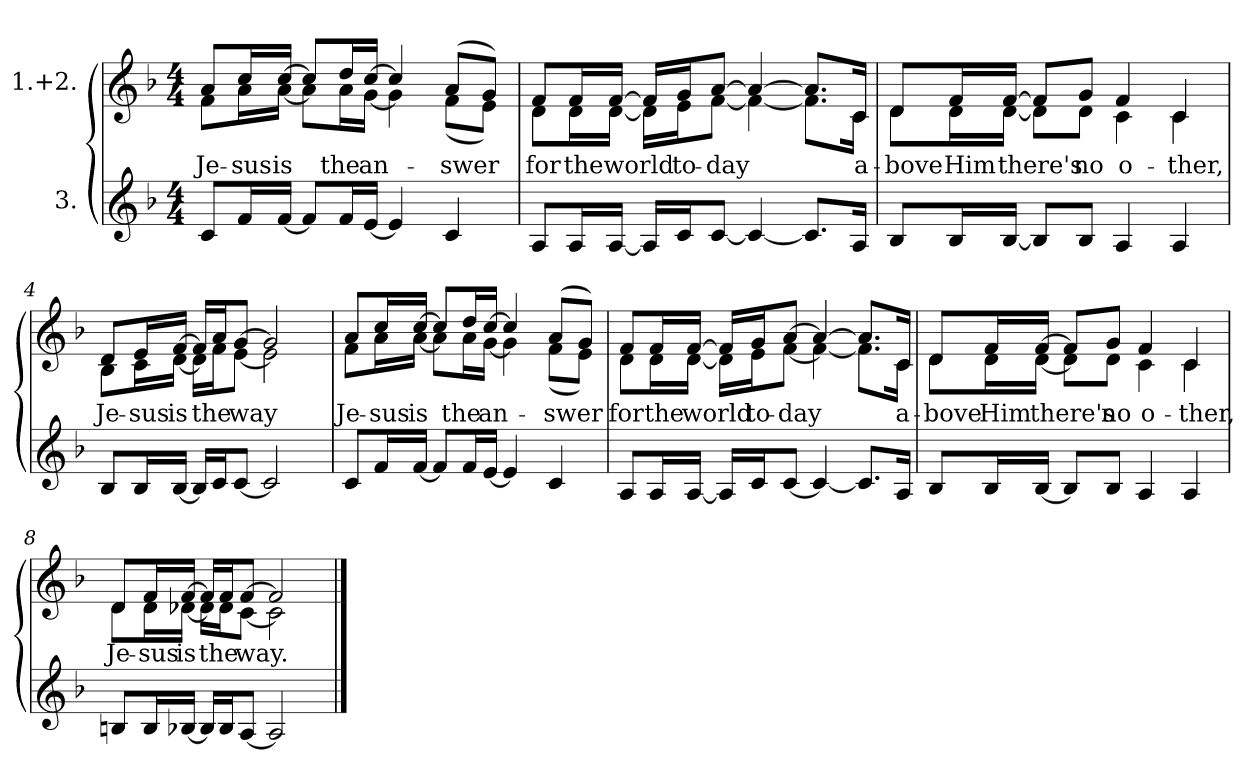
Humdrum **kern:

**kern	**kern	**text
*part2	*part1	*part1
*staff2	*staff1	*staff1
*I"3.	*I"1.+2.	*
*clefG2	*clefG2	*
*k[b-]	*k[b-]	*
*M4/4	*M4/4	*
=1	=1	=1
!	!	!LO:LY:b
*	*^	*
8c/L	8a/L	8f\L	Je-
!	!	!	!LO:LY:b
16f/L	16cc/L	16a\L	-sus
!	!	!	!LO:LY:b
[16f/JJ	[16cc/JJ	[16a\JJ	is
8f/L]	8cc/L]	8a\L]	.
!	!	!	!LO:LY:b
16f/L	16dd/L	16a\L	the
!	!	!	!LO:LY:b
[16e/JJ	[16cc/JJ	[16g\JJ	an-
4e/]	4cc/]	4g\]	.
!	!	!	!LO:LY:b
4c/	(>8a/L	(<8f\L	-swer
.	8g/J)	8e\J)	.
=2	=2	=2	=2
!	!	!	!LO:LY:b
8A/L	8f/L	8d\L	for
!	!	!	!LO:LY:b
16A/L	16f/L	16d\L	the
!	!	!	!LO:LY:b
[16A/JJ	[16f/JJ	[16d\JJ	world
16A/LL]	16f/LL]	16d\LL]	.
!	!	!	!LO:LY:b
16c/J	16g/J	16e\J	to-
!	!	!	!LO:LY:b
[8c/J	[8a/J	[8f\J	-day
4c/_	4a/_	4f\_	.
8.c/L]	8.a/L]	8.f\L]	.
!	!	!	!LO:LY:b
16A/Jk	16c/Jk	16c\Jk	a-
=3	=3	=3	=3
!	!	!	!LO:LY:b
8B-/L	8d/L	8d\L	-bove
!	!	!	!LO:LY:b
16B-/L	16f/L	16d\L	Him
!	!	!	!LO:LY:b
[16B-/JJ	[16f/JJ	[16d\JJ	there's
8B-/L]	8f/L]	8d\L]	.
!	!	!	!LO:LY:b
8B-/J	8g/J	8d\J	no
!	!	!	!LO:LY:b
4A/	4f/	4c\	o-
!	!	!	!LO:LY:b
4A/	4c/	4c\	-ther,
!!LO:LB:g=z	!!
=4	=4	=4	=4
!	!	!	!LO:LY:b
8B-/L	8d/L	8B-\L	Je-
!	!	!	!LO:LY:b
16B-/L	16e/L	16c\L	-sus
!	!	!	!LO:LY:b
[16B-/JJ	[16f/JJ	[16d\JJ	is
16B-/LL]	16f/LL]	16d\LL]	.
!	!	!	!LO:LY:b
16c/J	16a/J	16f\J	the
!	!	!	!LO:LY:b
[8c/J	[8g/J	[8e\J	way
2c/]	2g/]	2e\]	.
=5	=5	=5	=5
!	!	!	!LO:LY:b
8c/L	8a/L	8f\L	Je-
!	!	!	!LO:LY:b
16f/L	16cc/L	16a\L	-sus
!	!	!	!LO:LY:b
[16f/JJ	[16cc/JJ	[16a\JJ	is
8f/L]	8cc/L]	8a\L]	.
!	!	!	!LO:LY:b
16f/L	16dd/L	16a\L	the
!	!	!	!LO:LY:b
[16e/JJ	[16cc/JJ	[16g\JJ	an-
4e/]	4cc/]	4g\]	.
!	!	!	!LO:LY:b
4c/	(>8a/L	(<8f\L	-swer
.	8g/J)	8e\J)	.
=6	=6	=6	=6
!	!	!	!LO:LY:b
8A/L	8f/L	8d\L	for
!	!	!	!LO:LY:b
16A/L	16f/L	16d\L	the
!	!	!	!LO:LY:b
[16A/JJ	[16f/JJ	[16d\JJ	world
16A/LL]	16f/LL]	16d\LL]	.
!	!	!	!LO:LY:b
16c/J	16g/J	16e\J	to-
!	!	!	!LO:LY:b
[8c/J	[8a/J	[8f\J	-day
4c/_	4a/_	4f\_	.
8.c/L]	8.a/L]	8.f\L]	.
!	!	!	!LO:LY:b
16A/Jk	16c/Jk	16c\Jk	a-
!!LO:LB:g=z	!!
=7	=7	=7	=7
!	!	!	!LO:LY:b
8B-/L	8d/L	8d\L	-bove
!	!	!	!LO:LY:b
16B-/L	16f/L	16d\L	Him
!	!	!	!LO:LY:b
[16B-/JJ	[16f/JJ	[16d\JJ	there's
8B-/L]	8f/L]	8d\L]	.
!	!	!	!LO:LY:b
8B-/J	8g/J	8d\J	no
!	!	!	!LO:LY:b
4A/	4f/	4c\	o-
!	!	!	!LO:LY:b
4A/	4c/	4c\	-ther,
=8	=8	=8	=8
!	!	!	!LO:LY:b
8Bn/L	8d/L	8d\L	Je-
!	!	!	!LO:LY:b
16B/L	16f/L	16d\L	-sus
!	!	!	!LO:LY:b
[16B-X/JJ	[16f/JJ	[16d-X\JJ	is
16B-/LL]	16f/LL]	16d-\LL]	.
!	!	!	!LO:LY:b
16B-/J	16f/J	16d-\J	the
!	!	!	!LO:LY:b
[8A/J	[8f/J	[8c\J	way.
2A/]	2f/]	2c\]	.
*	*v	*v	*
==	==	==
*-	*-	*-
